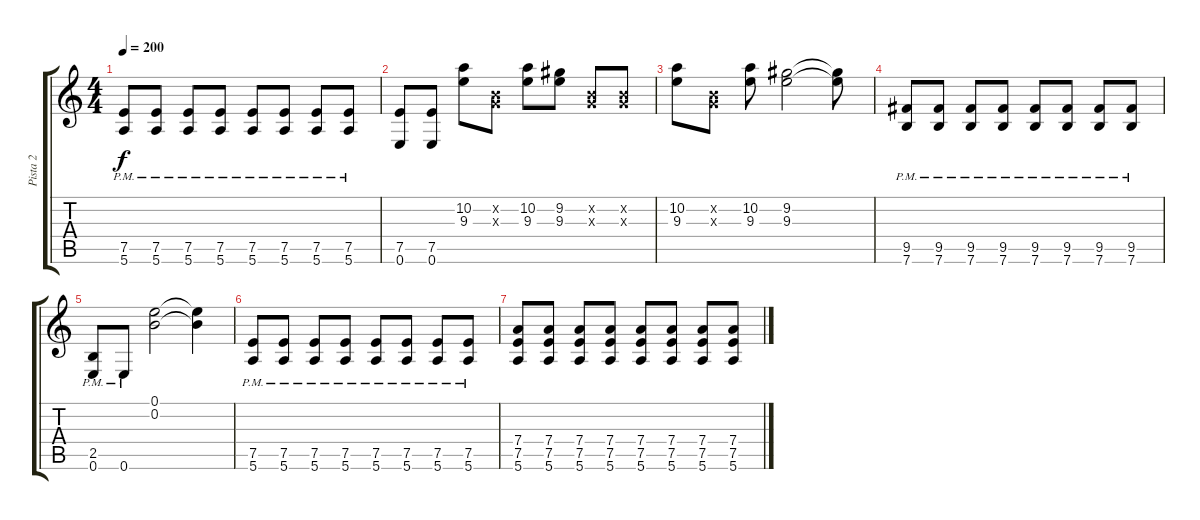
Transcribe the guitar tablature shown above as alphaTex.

\track ("Pista 2" "Pista 2") {instrument overdrivenguitar}
\staff {score tabs}
\tuning (E4 B3 G3 D3 A2 E2) {hide}
\ts (4 4)
\tempo 200
\clef g2
\ks c
(7.5{pm} 5.6{pm}).8{dy f} (7.5{pm} 5.6{pm}).8 (7.5{pm} 5.6{pm}).8 (7.5{pm} 5.6{pm}).8 (7.5{pm} 5.6{pm}).8 (7.5{pm} 5.6{pm}).8 (7.5{pm} 5.6{pm}).8 (7.5{pm} 5.6{pm}).8 |
(7.5 0.6).8 (7.5 0.6).8 (10.2 9.3).8 (0.2{x} 0.3{x}).8 (10.2 9.3).8 (9.2 9.3).8 (0.2{x} 0.3{x}).8 (0.2{x} 0.3{x}).8 |
(10.2 9.3).8 (0.2{x} 0.3{x}).8 (10.2 9.3).8 (9.2 9.3).2 (9.2{t} 9.3{t}).8 |
(9.5{pm} 7.6{pm}).8 (9.5{pm} 7.6{pm}).8 (9.5{pm} 7.6{pm}).8 (9.5{pm} 7.6{pm}).8 (9.5{pm} 7.6{pm}).8 (9.5{pm} 7.6{pm}).8 (9.5{pm} 7.6{pm}).8 (9.5{pm} 7.6{pm}).8 |
(2.5{pm} 0.6{pm}).8 0.6{pm}.8 (0.1 0.2).2 (0.1{t} 0.2{t}).4 |
(7.5{pm} 5.6{pm}).8 (7.5{pm} 5.6{pm}).8 (7.5{pm} 5.6{pm}).8 (7.5{pm} 5.6{pm}).8 (7.5{pm} 5.6{pm}).8 (7.5{pm} 5.6{pm}).8 (7.5{pm} 5.6{pm}).8 (7.5{pm} 5.6{pm}).8 |
(7.4 7.5 5.6).8 (7.4 7.5 5.6).8 (7.4 7.5 5.6).8 (7.4 7.5 5.6).8 (7.4 7.5 5.6).8 (7.4 7.5 5.6).8 (7.4 7.5 5.6).8 (7.4 7.5 5.6).8
